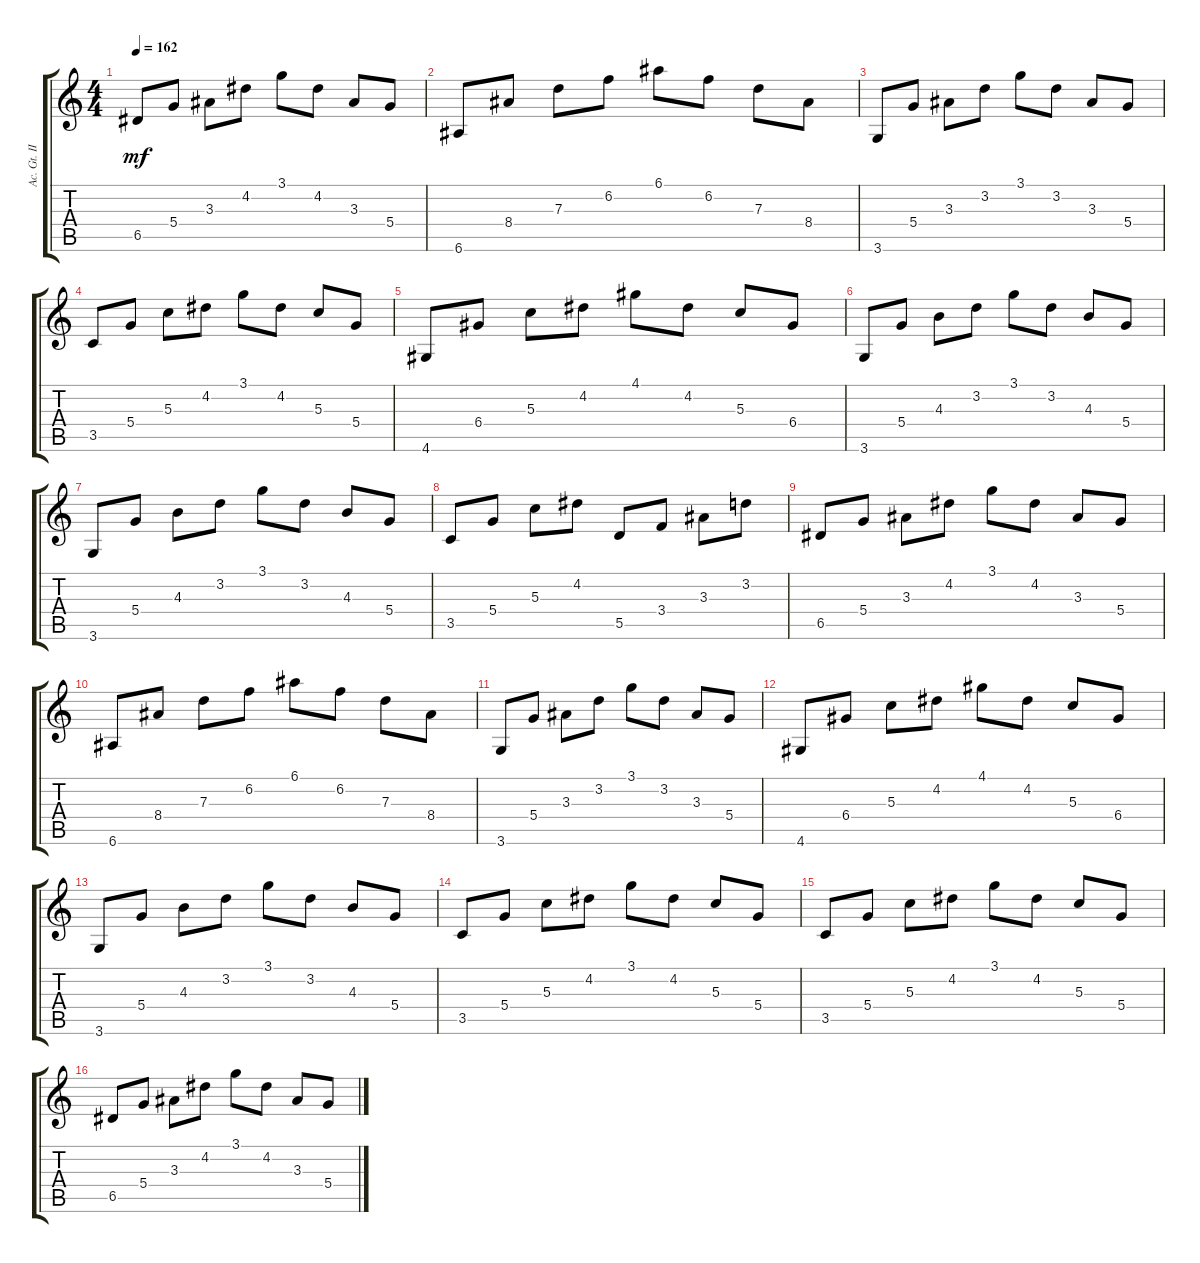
\track ("Ac. Gt. II" "Ac. Gt. II") {instrument acousticguitarsteel}
\staff {score tabs}
\tuning (E4 B3 G3 D3 A2 E2) {hide}
\ts (4 4)
\tempo 162
\clef g2
\ks c
6.5.8{dy mf} 5.4.8 3.3.8 4.2.8 3.1.8 4.2.8 3.3.8 5.4.8 |
6.6.8 8.4.8 7.3.8 6.2.8 6.1.8 6.2.8 7.3.8 8.4.8 |
3.6.8 5.4.8 3.3.8 3.2.8 3.1.8 3.2.8 3.3.8 5.4.8 |
3.5.8 5.4.8 5.3.8 4.2.8 3.1.8 4.2.8 5.3.8 5.4.8 |
4.6.8 6.4.8 5.3.8 4.2.8 4.1.8 4.2.8 5.3.8 6.4.8 |
3.6.8 5.4.8 4.3.8 3.2.8 3.1.8 3.2.8 4.3.8 5.4.8 |
3.6.8 5.4.8 4.3.8 3.2.8 3.1.8 3.2.8 4.3.8 5.4.8 |
3.5.8 5.4.8 5.3.8 4.2.8 5.5.8 3.4.8 3.3.8 3.2.8 |
6.5.8 5.4.8 3.3.8 4.2.8 3.1.8 4.2.8 3.3.8 5.4.8 |
6.6.8 8.4.8 7.3.8 6.2.8 6.1.8 6.2.8 7.3.8 8.4.8 |
3.6.8 5.4.8 3.3.8 3.2.8 3.1.8 3.2.8 3.3.8 5.4.8 |
4.6.8 6.4.8 5.3.8 4.2.8 4.1.8 4.2.8 5.3.8 6.4.8 |
3.6.8 5.4.8 4.3.8 3.2.8 3.1.8 3.2.8 4.3.8 5.4.8 |
3.5.8 5.4.8 5.3.8 4.2.8 3.1.8 4.2.8 5.3.8 5.4.8 |
3.5.8 5.4.8 5.3.8 4.2.8 3.1.8 4.2.8 5.3.8 5.4.8 |
6.5.8 5.4.8 3.3.8 4.2.8 3.1.8 4.2.8 3.3.8 5.4.8
